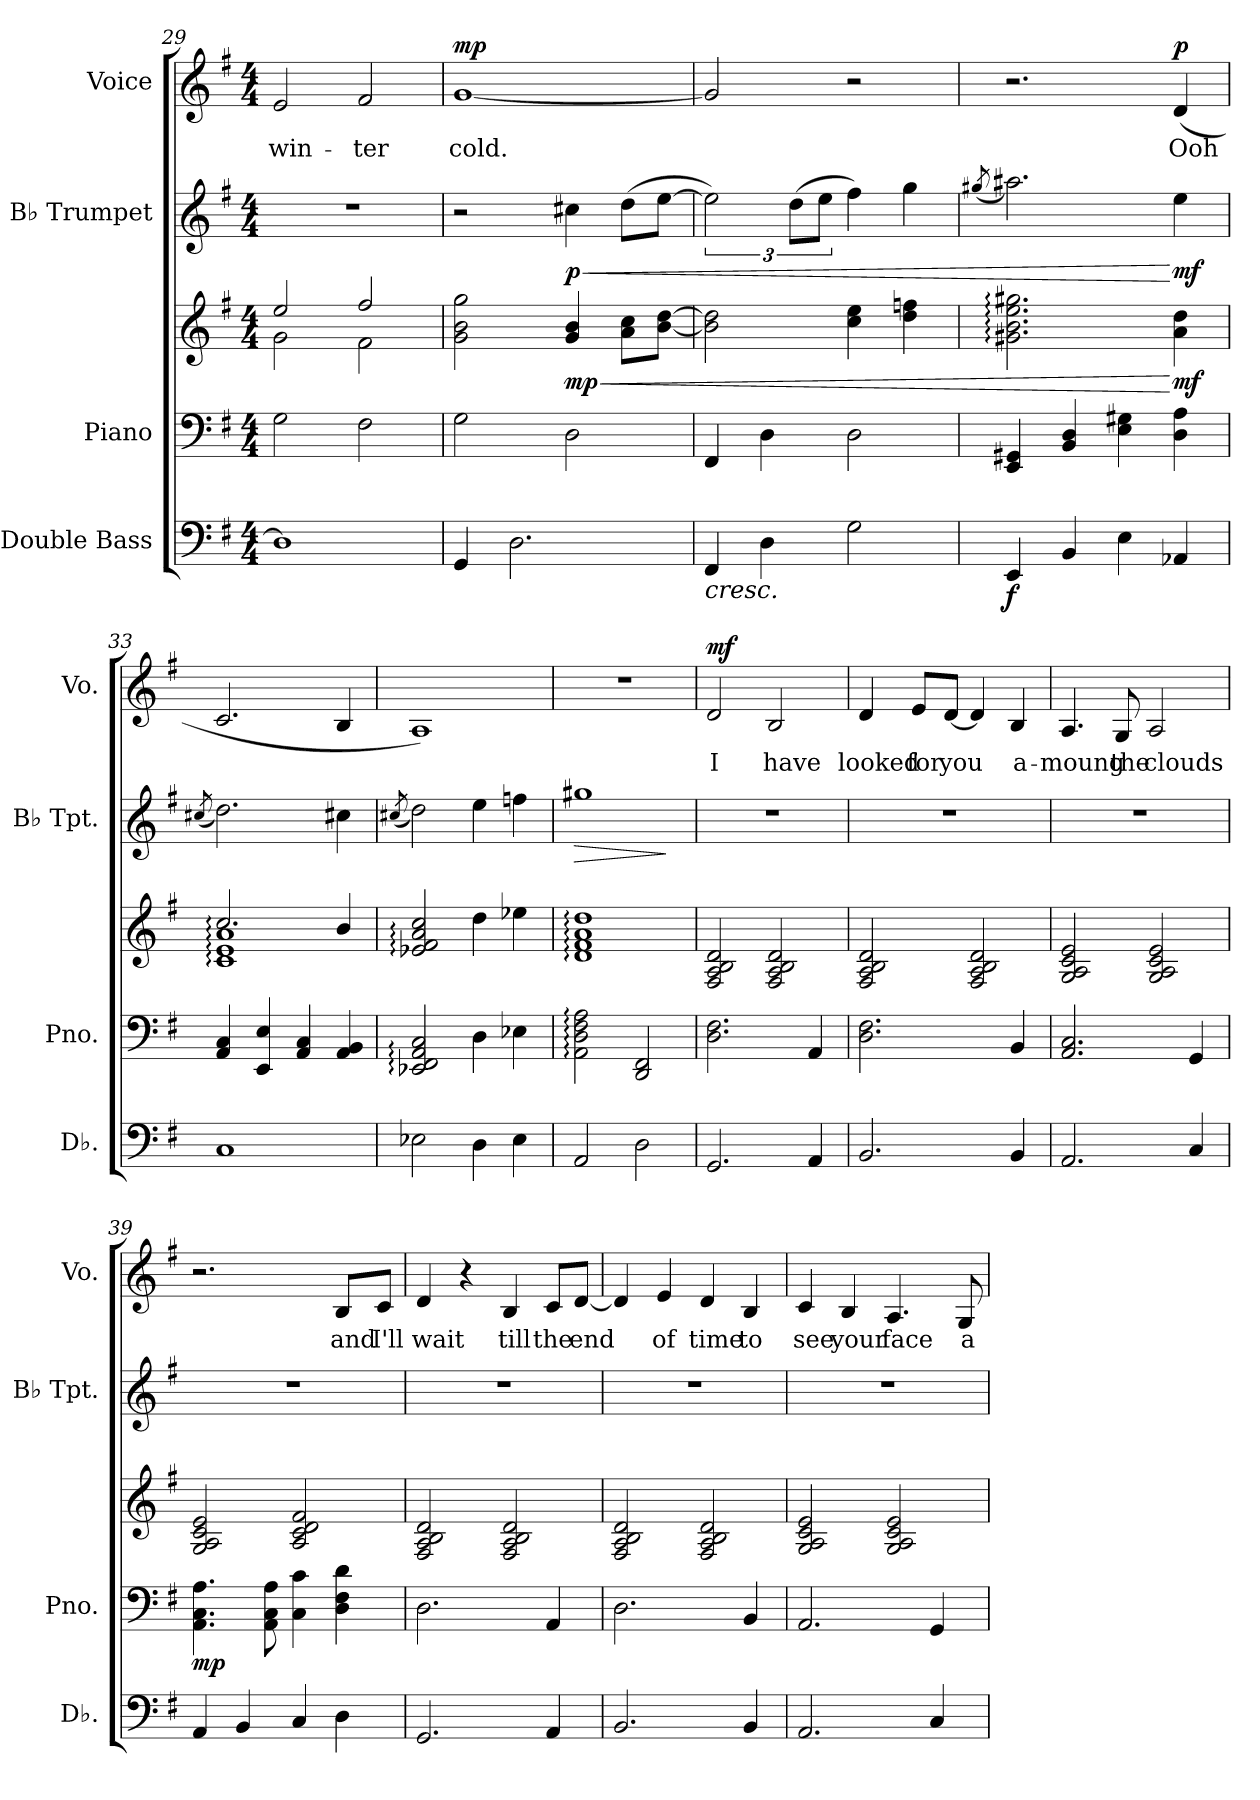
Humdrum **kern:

**kern	**dynam	**kern	**kern	**dynam	**kern	**dynam	**kern	**text	**dynam
*part4	*part4	*part3	*part3	*part3	*part2	*part2	*part1	*part1	*part1
*staff5	*staff5	*staff4	*staff3	*staff3/4	*staff2	*staff2	*staff1	*staff1	*staff1
*I"Double Bass	*	*I"Piano	*	*	*I"B♭ Trumpet	*	*I"Voice	*	*
*I'Db.	*	*I'Pno.	*	*	*I'B♭ Tpt.	*	*I'Vo.	*	*
*clefF4	*	*clefF4	*clefG2	*	*clefG2	*	*clefG2	*	*
*ITrd7c12	*	*	*	*	*ITrd1c2	*	*	*	*
*k[f#]	*	*k[f#]	*k[f#]	*	*k[b-]	*	*k[f#]	*	*
*M4/4	*	*M4/4	*M4/4	*	*M4/4	*	*M4/4	*	*
=29	=29	=29	=29	=29	=29	=29	=29	=29	=29
*	*	*	*^	*	*	*	*	*	*
!	!	!	!	!	!	!	!	!	!LO:LY:b	!
1DD]	.	2G\	2ee/	2g\	.	1r	.	2e/	win-	.
!	!	!	!	!	!	!	!	!	!LO:LY:b	!
.	.	2F#\	2ff#/	2f#\	.	.	.	2f#/	-ter	.
=30	=30	=30	=30	=30	=30	=30	=30	=30	=30	=30
!	!	!	!	!	!	!	!	!	!LO:LY:b	!LO:DY:b
*	*	*	*v	*v	*	*	*	*	*	*
4GGG/	.	2G\	2g\ 2b\ 2gg\	.	2r	.	[1g	cold.	mp
2.DD\	.	.	.	.	.	.	.	.	.
!	!	!	!	!LO:HP:b	!	!LO:HP:b	!	!	!
!	!	!	!	!LO:DY:n=1:b	!	!LO:DY:n=1:b	!	!	!
.	.	2D\	4g/ 4b/	< mp	4bn\	< p	.	.	.
.	.	.	8a\ 8cc\L	.	(>8cc\L	.	.	.	.
.	.	.	[8b\ [8dd\J	.	[8dd\J	.	.	.	.
=31	=31	=31	=31	=31	=31	=31	=31	=31	=31
!	!LO:HP:b	!	!	!	!	!	!	!	!
4FFF#/	<	4FF#/	2b\] 2dd\]	.	3dd\])	.	2g/]	.	.
4DD\	.	4D\	.	.	.	.	.	.	.
.	.	.	.	.	(>12cc\L	.	.	.	.
.	.	.	.	.	12dd\J	.	.	.	.
2GG\	.	2D\	4cc\ 4ee\	.	4ee\)	.	2r	.	.
.	.	.	4dd\ 4ffn\	.	4ff\	.	.	.	.
=32	=32	=32	=32	=32	=32	=32	=32	=32	=32
.	.	.	.	.	(<8qff#X/	.	.	.	.
!	!LO:DY:b	!	!	!	!	!	!	!	!
4EEE/	f	4EE/ 4GG#X/	2.g#X\: 2.b\: 2.ee\: 2.gg#X\:	.	2.gg#X\)	.	2.r	.	.
4BBB/	[	4BB/ 4D/	.	.	.	.	.	.	.
4EE\	.	4E\ 4G#X\	.	.	.	.	.	.	.
!	!	!	!	!LO:DY:n=1:b	!	!LO:DY:n=1:b	!	!LO:LY:b	!LO:DY:b
4AAA-X/	.	4D\ 4A\	4a\ 4dd\	[ mf	4dd\	[ mf	(>4d/	Ooh	p
!!LO:PB:g=z
=33	=33	=33	=33	=33	=33	=33	=33	=33	=33
.	.	.	.	.	(<8qbn/	.	.	.	.
*	*	*	*^	*	*	*	*	*	*
1CC	.	4AA/ 4C/	2.cc:/	1c: 1e: 1a:	.	2.cc\)	.	2.c/	.	.
.	.	4EE/ 4E/	.	.	.	.	.	.	.	.
.	.	4AA/ 4C/	.	.	.	.	.	.	.	.
.	.	4AA/ 4BB/	4b/	.	.	4b\	.	4B/	.	.
*	*	*	*v	*v	*	*	*	*	*	*
=34	=34	=34	=34	=34	=34	=34	=34	=34	=34
.	.	.	.	.	(<8qbn/	.	.	.	.
2EE-X\	.	2EE-X/: 2FF#/: 2AA/: 2C/:	2e-X/: 2f#/: 2a/: 2cc/:	.	2cc\)	.	1A)	.	.
4DD\	.	4D\	4dd\	.	4dd\	.	.	.	.
4EE-\	.	4E-X\	4ee-X\	.	4ee-X\	.	.	.	.
=35	=35	=35	=35	=35	=35	=35	=35	=35	=35
!	!	!	!	!	!	!LO:HP:b	!	!	!
2AAA/	.	2AA\: 2D\: 2F#\: 2A\:	1d: 1f#: 1a: 1dd:	.	1ff#X	>	1r	.	.
2DD\	.	2DD/ 2FF#/	.	.	.	.	.	.	.
.	.	.	.	.	.	]	.	.	.
=36	=36	=36	=36	=36	=36	=36	=36	=36	=36
!	!	!	!	!LO:DY:b=2	!	!	!	!LO:LY:b	!
!	!	!	!	!LO:DY:n=1:b	!	!LO:DY:b	!	!	!LO:DY:b
2.GGG/	.	2.D\ 2.F#\	2F#/ 2A/ 2B/ 2d/	mp mf	1r	other-dynamics	2d/	I	mf
!	!	!	!	!	!	!	!	!LO:LY:b	!
.	.	.	2F#/ 2A/ 2B/ 2d/	.	.	.	2B/	have	.
4AAA/	.	4AA/	.	.	.	.	.	.	.
=37	=37	=37	=37	=37	=37	=37	=37	=37	=37
!	!	!	!	!	!	!	!	!LO:LY:b	!
2.BBB/	.	2.D\ 2.F#\	2F#/ 2A/ 2B/ 2d/	.	1r	.	4d/	looked	.
!	!	!	!	!	!	!	!	!LO:LY:b	!
.	.	.	.	.	.	.	8e/L	for	.
!	!	!	!	!	!	!	!	!LO:LY:b	!
.	.	.	.	.	.	.	[8d/J	you	.
.	.	.	2F#/ 2A/ 2B/ 2d/	.	.	.	4d/]	.	.
!	!	!	!	!	!	!	!	!LO:LY:b	!
4BBB/	.	4BB/	.	.	.	.	4B/	a-	.
=38	=38	=38	=38	=38	=38	=38	=38	=38	=38
!	!	!	!	!	!	!	!	!LO:LY:b	!
2.AAA/	.	2.AA/ 2.C/	2G/ 2A/ 2c/ 2e/	.	1r	.	4.A/	-moung	.
!	!	!	!	!	!	!	!	!LO:LY:b	!
.	.	.	.	.	.	.	8G/	the	.
!	!	!	!	!	!	!	!	!LO:LY:b	!
.	.	.	2G/ 2A/ 2c/ 2e/	.	.	.	2A/	clouds	.
4CC/	.	4GG/	.	.	.	.	.	.	.
!!LO:LB:g=z
=39	=39	=39	=39	=39	=39	=39	=39	=39	=39
!	!	!	!	!LO:DY:b=2	!	!	!	!	!
4AAA/	.	4.AA\ 4.C\ 4.A\	2G/ 2A/ 2c/ 2e/	mp	1r	.	2.r	.	.
4BBB/	.	.	.	.	.	.	.	.	.
.	.	8AA\ 8C\ 8A\	.	.	.	.	.	.	.
4CC/	.	4C\ 4c\	2A/ 2c/ 2d/ 2f#/	.	.	.	.	.	.
!	!	!	!	!	!	!	!	!LO:LY:b	!
4DD\	.	4D\ 4F#\ 4d\	.	.	.	.	8B/L	and	.
!	!	!	!	!	!	!	!	!LO:LY:b	!
.	.	.	.	.	.	.	8c/J	I'll	.
=40	=40	=40	=40	=40	=40	=40	=40	=40	=40
!	!	!	!	!	!	!	!	!LO:LY:b	!
2.GGG/	.	2.D\	2F#/ 2A/ 2B/ 2d/	.	1r	.	4d/	wait	.
.	.	.	.	.	.	.	4r	.	.
!	!	!	!	!	!	!	!	!LO:LY:b	!
.	.	.	2F#/ 2A/ 2B/ 2d/	.	.	.	4B/	till	.
!	!	!	!	!	!	!	!	!LO:LY:b	!
4AAA/	.	4AA/	.	.	.	.	8c/L	the	.
!	!	!	!	!	!	!	!	!LO:LY:b	!
.	.	.	.	.	.	.	[8d/J	end	.
=41	=41	=41	=41	=41	=41	=41	=41	=41	=41
2.BBB/	.	2.D\	2F#/ 2A/ 2B/ 2d/	.	1r	.	4d/]	.	.
!	!	!	!	!	!	!	!	!LO:LY:b	!
.	.	.	.	.	.	.	4e/	of	.
!	!	!	!	!	!	!	!	!LO:LY:b	!
.	.	.	2F#/ 2A/ 2B/ 2d/	.	.	.	4d/	time	.
!	!	!	!	!	!	!	!	!LO:LY:b	!
4BBB/	.	4BB/	.	.	.	.	4B/	to	.
=42	=42	=42	=42	=42	=42	=42	=42	=42	=42
!	!	!	!	!	!	!	!	!LO:LY:b	!
2.AAA/	.	2.AA/	2G/ 2A/ 2c/ 2e/	.	1r	.	4c/	see	.
!	!	!	!	!	!	!	!	!LO:LY:b	!
.	.	.	.	.	.	.	4B/	your	.
!	!	!	!	!	!	!	!	!LO:LY:b	!
.	.	.	2G/ 2A/ 2c/ 2e/	.	.	.	4.A/	face	.
4CC/	.	4GG/	.	.	.	.	.	.	.
!	!	!	!	!	!	!	!	!LO:LY:b	!
.	.	.	.	.	.	.	8G/	a-	.
=	=	=	=	=	=	=	=	=	=
*-	*-	*-	*-	*-	*-	*-	*-	*-	*-
